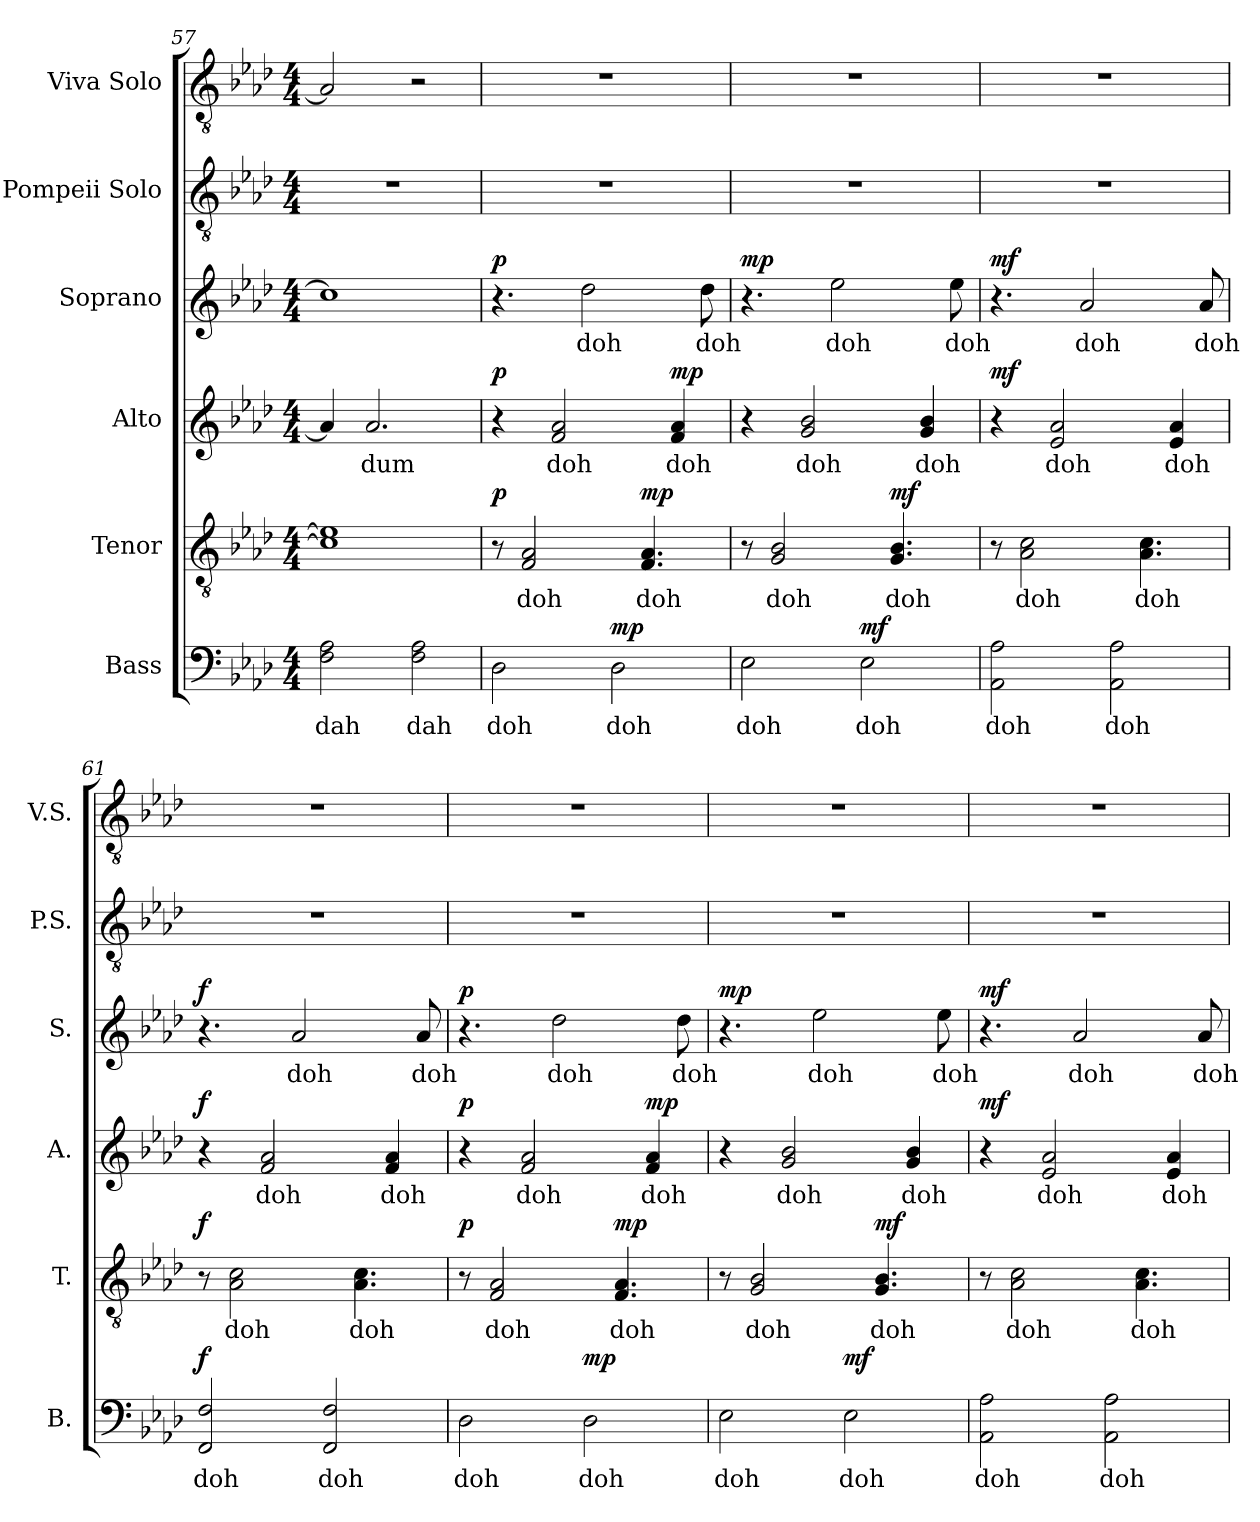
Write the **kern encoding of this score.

**kern	**text	**dynam	**kern	**text	**dynam	**kern	**text	**dynam	**kern	**text	**dynam	**kern	**kern
*part6	*part6	*part6	*part5	*part5	*part5	*part4	*part4	*part4	*part3	*part3	*part3	*part2	*part1
*staff6	*staff6	*staff6	*staff5	*staff5	*staff5	*staff4	*staff4	*staff4	*staff3	*staff3	*staff3	*staff2	*staff1
*I"Bass	*	*	*I"Tenor	*	*	*I"Alto	*	*	*I"Soprano	*	*	*I"Pompeii Solo	*I"Viva Solo
*I'B.	*	*	*I'T.	*	*	*I'A.	*	*	*I'S.	*	*	*I'P.S.	*I'V.S.
*clefF4	*	*	*clefGv2	*	*	*clefG2	*	*	*clefG2	*	*	*clefGv2	*clefGv2
*k[b-e-a-d-]	*	*	*k[b-e-a-d-]	*	*	*k[b-e-a-d-]	*	*	*k[b-e-a-d-]	*	*	*k[b-e-a-d-]	*k[b-e-a-d-]
*M4/4	*	*	*M4/4	*	*	*M4/4	*	*	*M4/4	*	*	*M4/4	*M4/4
=57	=57	=57	=57	=57	=57	=57	=57	=57	=57	=57	=57	=57	=57
!	!LO:LY:b	!	!	!	!	!	!	!	!	!	!	!	!
2F\ 2A-\	dah	.	1c] 1e-]	.	.	4a-/]	.	.	1cc]	.	.	1r	2A-/]
!	!	!	!	!	!	!	!LO:LY:b	!	!	!	!	!	!
.	.	.	.	.	.	2.a-/	dum	.	.	.	.	.	.
!	!LO:LY:b	!	!	!	!	!	!	!	!	!	!	!	!
2F\ 2A-\	dah	.	.	.	.	.	.	.	.	.	.	.	2r
=58	=58	=58	=58	=58	=58	=58	=58	=58	=58	=58	=58	=58	=58
!	!LO:LY:b	!	!	!	!LO:DY:b	!	!	!LO:DY:b	!	!	!LO:DY:b	!	!
2D-\	doh	.	8r	.	p	4r	.	p	4.r	.	p	1r	1r
!	!	!	!	!LO:LY:b	!	!	!	!	!	!	!	!	!
.	.	.	2F/ 2A-/	doh	.	.	.	.	.	.	.	.	.
!	!	!	!	!	!	!	!LO:LY:b	!	!	!	!	!	!
.	.	.	.	.	.	2f/ 2a-/	doh	.	.	.	.	.	.
!	!	!	!	!	!	!	!	!	!	!LO:LY:b	!	!	!
.	.	.	.	.	.	.	.	.	2dd-\	doh	.	.	.
!	!LO:LY:b	!LO:DY:b	!	!	!	!	!	!	!	!	!	!	!
2D-\	doh	mp	.	.	.	.	.	.	.	.	.	.	.
!	!	!	!	!LO:LY:b	!LO:DY:b	!	!	!	!	!	!	!	!
.	.	.	4.F/ 4.A-/	doh	mp	.	.	.	.	.	.	.	.
!	!	!	!	!	!	!	!LO:LY:b	!LO:DY:b	!	!	!	!	!
.	.	.	.	.	.	4f/ 4a-/	doh	mp	.	.	.	.	.
!	!	!	!	!	!	!	!	!	!	!LO:LY:b	!	!	!
.	.	.	.	.	.	.	.	.	8dd-\	doh	.	.	.
!!LO:PB:g=z
=59	=59	=59	=59	=59	=59	=59	=59	=59	=59	=59	=59	=59	=59
!	!LO:LY:b	!	!	!	!	!	!	!	!	!	!LO:DY:b	!	!
2E-\	doh	.	8r	.	.	4r	.	.	4.r	.	mp	1r	1r
!	!	!	!	!LO:LY:b	!	!	!	!	!	!	!	!	!
.	.	.	2G/ 2B-/	doh	.	.	.	.	.	.	.	.	.
!	!	!	!	!	!	!	!LO:LY:b	!	!	!	!	!	!
.	.	.	.	.	.	2g/ 2b-/	doh	.	.	.	.	.	.
!	!	!	!	!	!	!	!	!	!	!LO:LY:b	!	!	!
.	.	.	.	.	.	.	.	.	2ee-\	doh	.	.	.
!	!LO:LY:b	!LO:DY:b	!	!	!	!	!	!	!	!	!	!	!
2E-\	doh	mf	.	.	.	.	.	.	.	.	.	.	.
!	!	!	!	!LO:LY:b	!LO:DY:b	!	!	!	!	!	!	!	!
.	.	.	4.G/ 4.B-/	doh	mf	.	.	.	.	.	.	.	.
!	!	!	!	!	!	!	!LO:LY:b	!	!	!	!	!	!
.	.	.	.	.	.	4g/ 4b-/	doh	.	.	.	.	.	.
!	!	!	!	!	!	!	!	!	!	!LO:LY:b	!	!	!
.	.	.	.	.	.	.	.	.	8ee-\	doh	.	.	.
=60	=60	=60	=60	=60	=60	=60	=60	=60	=60	=60	=60	=60	=60
!	!LO:LY:b	!	!	!	!	!	!	!LO:DY:b	!	!	!LO:DY:b	!	!
2AA-\ 2A-\	doh	.	8r	.	.	4r	.	mf	4.r	.	mf	1r	1r
!	!	!	!	!LO:LY:b	!	!	!	!	!	!	!	!	!
.	.	.	2A-\ 2c\	doh	.	.	.	.	.	.	.	.	.
!	!	!	!	!	!	!	!LO:LY:b	!	!	!	!	!	!
.	.	.	.	.	.	2e-/ 2a-/	doh	.	.	.	.	.	.
!	!	!	!	!	!	!	!	!	!	!LO:LY:b	!	!	!
.	.	.	.	.	.	.	.	.	2a-/	doh	.	.	.
!	!LO:LY:b	!	!	!	!	!	!	!	!	!	!	!	!
2AA-\ 2A-\	doh	.	.	.	.	.	.	.	.	.	.	.	.
!	!	!	!	!LO:LY:b	!	!	!	!	!	!	!	!	!
.	.	.	4.A-\ 4.c\	doh	.	.	.	.	.	.	.	.	.
!	!	!	!	!	!	!	!LO:LY:b	!	!	!	!	!	!
.	.	.	.	.	.	4e-/ 4a-/	doh	.	.	.	.	.	.
!	!	!	!	!	!	!	!	!	!	!LO:LY:b	!	!	!
.	.	.	.	.	.	.	.	.	8a-/	doh	.	.	.
=61	=61	=61	=61	=61	=61	=61	=61	=61	=61	=61	=61	=61	=61
!	!LO:LY:b	!LO:DY:b	!	!	!LO:DY:b	!	!	!LO:DY:b	!	!	!LO:DY:b	!	!
2FF/ 2F/	doh	f	8r	.	f	4r	.	f	4.r	.	f	1r	1r
!	!	!	!	!LO:LY:b	!	!	!	!	!	!	!	!	!
.	.	.	2A-\ 2c\	doh	.	.	.	.	.	.	.	.	.
!	!	!	!	!	!	!	!LO:LY:b	!	!	!	!	!	!
.	.	.	.	.	.	2f/ 2a-/	doh	.	.	.	.	.	.
!	!	!	!	!	!	!	!	!	!	!LO:LY:b	!	!	!
.	.	.	.	.	.	.	.	.	2a-/	doh	.	.	.
!	!LO:LY:b	!	!	!	!	!	!	!	!	!	!	!	!
2FF/ 2F/	doh	.	.	.	.	.	.	.	.	.	.	.	.
!	!	!	!	!LO:LY:b	!	!	!	!	!	!	!	!	!
.	.	.	4.A-\ 4.c\	doh	.	.	.	.	.	.	.	.	.
!	!	!	!	!	!	!	!LO:LY:b	!	!	!	!	!	!
.	.	.	.	.	.	4f/ 4a-/	doh	.	.	.	.	.	.
!	!	!	!	!	!	!	!	!	!	!LO:LY:b	!	!	!
.	.	.	.	.	.	.	.	.	8a-/	doh	.	.	.
=62	=62	=62	=62	=62	=62	=62	=62	=62	=62	=62	=62	=62	=62
!	!LO:LY:b	!	!	!	!LO:DY:b	!	!	!LO:DY:b	!	!	!LO:DY:b	!	!
2D-\	doh	.	8r	.	p	4r	.	p	4.r	.	p	1r	1r
!	!	!	!	!LO:LY:b	!	!	!	!	!	!	!	!	!
.	.	.	2F/ 2A-/	doh	.	.	.	.	.	.	.	.	.
!	!	!	!	!	!	!	!LO:LY:b	!	!	!	!	!	!
.	.	.	.	.	.	2f/ 2a-/	doh	.	.	.	.	.	.
!	!	!	!	!	!	!	!	!	!	!LO:LY:b	!	!	!
.	.	.	.	.	.	.	.	.	2dd-\	doh	.	.	.
!	!LO:LY:b	!LO:DY:b	!	!	!	!	!	!	!	!	!	!	!
2D-\	doh	mp	.	.	.	.	.	.	.	.	.	.	.
!	!	!	!	!LO:LY:b	!LO:DY:b	!	!	!	!	!	!	!	!
.	.	.	4.F/ 4.A-/	doh	mp	.	.	.	.	.	.	.	.
!	!	!	!	!	!	!	!LO:LY:b	!LO:DY:b	!	!	!	!	!
.	.	.	.	.	.	4f/ 4a-/	doh	mp	.	.	.	.	.
!	!	!	!	!	!	!	!	!	!	!LO:LY:b	!	!	!
.	.	.	.	.	.	.	.	.	8dd-\	doh	.	.	.
=63	=63	=63	=63	=63	=63	=63	=63	=63	=63	=63	=63	=63	=63
!	!LO:LY:b	!	!	!	!	!	!	!	!	!	!LO:DY:b	!	!
2E-\	doh	.	8r	.	.	4r	.	.	4.r	.	mp	1r	1r
!	!	!	!	!LO:LY:b	!	!	!	!	!	!	!	!	!
.	.	.	2G/ 2B-/	doh	.	.	.	.	.	.	.	.	.
!	!	!	!	!	!	!	!LO:LY:b	!	!	!	!	!	!
.	.	.	.	.	.	2g/ 2b-/	doh	.	.	.	.	.	.
!	!	!	!	!	!	!	!	!	!	!LO:LY:b	!	!	!
.	.	.	.	.	.	.	.	.	2ee-\	doh	.	.	.
!	!LO:LY:b	!LO:DY:b	!	!	!	!	!	!	!	!	!	!	!
2E-\	doh	mf	.	.	.	.	.	.	.	.	.	.	.
!	!	!	!	!LO:LY:b	!LO:DY:b	!	!	!	!	!	!	!	!
.	.	.	4.G/ 4.B-/	doh	mf	.	.	.	.	.	.	.	.
!	!	!	!	!	!	!	!LO:LY:b	!	!	!	!	!	!
.	.	.	.	.	.	4g/ 4b-/	doh	.	.	.	.	.	.
!	!	!	!	!	!	!	!	!	!	!LO:LY:b	!	!	!
.	.	.	.	.	.	.	.	.	8ee-\	doh	.	.	.
=64	=64	=64	=64	=64	=64	=64	=64	=64	=64	=64	=64	=64	=64
!	!LO:LY:b	!	!	!	!	!	!	!LO:DY:b	!	!	!LO:DY:b	!	!
2AA-\ 2A-\	doh	.	8r	.	.	4r	.	mf	4.r	.	mf	1r	1r
!	!	!	!	!LO:LY:b	!	!	!	!	!	!	!	!	!
.	.	.	2A-\ 2c\	doh	.	.	.	.	.	.	.	.	.
!	!	!	!	!	!	!	!LO:LY:b	!	!	!	!	!	!
.	.	.	.	.	.	2e-/ 2a-/	doh	.	.	.	.	.	.
!	!	!	!	!	!	!	!	!	!	!LO:LY:b	!	!	!
.	.	.	.	.	.	.	.	.	2a-/	doh	.	.	.
!	!LO:LY:b	!	!	!	!	!	!	!	!	!	!	!	!
2AA-\ 2A-\	doh	.	.	.	.	.	.	.	.	.	.	.	.
!	!	!	!	!LO:LY:b	!	!	!	!	!	!	!	!	!
.	.	.	4.A-\ 4.c\	doh	.	.	.	.	.	.	.	.	.
!	!	!	!	!	!	!	!LO:LY:b	!	!	!	!	!	!
.	.	.	.	.	.	4e-/ 4a-/	doh	.	.	.	.	.	.
!	!	!	!	!	!	!	!	!	!	!LO:LY:b	!	!	!
.	.	.	.	.	.	.	.	.	8a-/	doh	.	.	.
=	=	=	=	=	=	=	=	=	=	=	=	=	=
*-	*-	*-	*-	*-	*-	*-	*-	*-	*-	*-	*-	*-	*-
